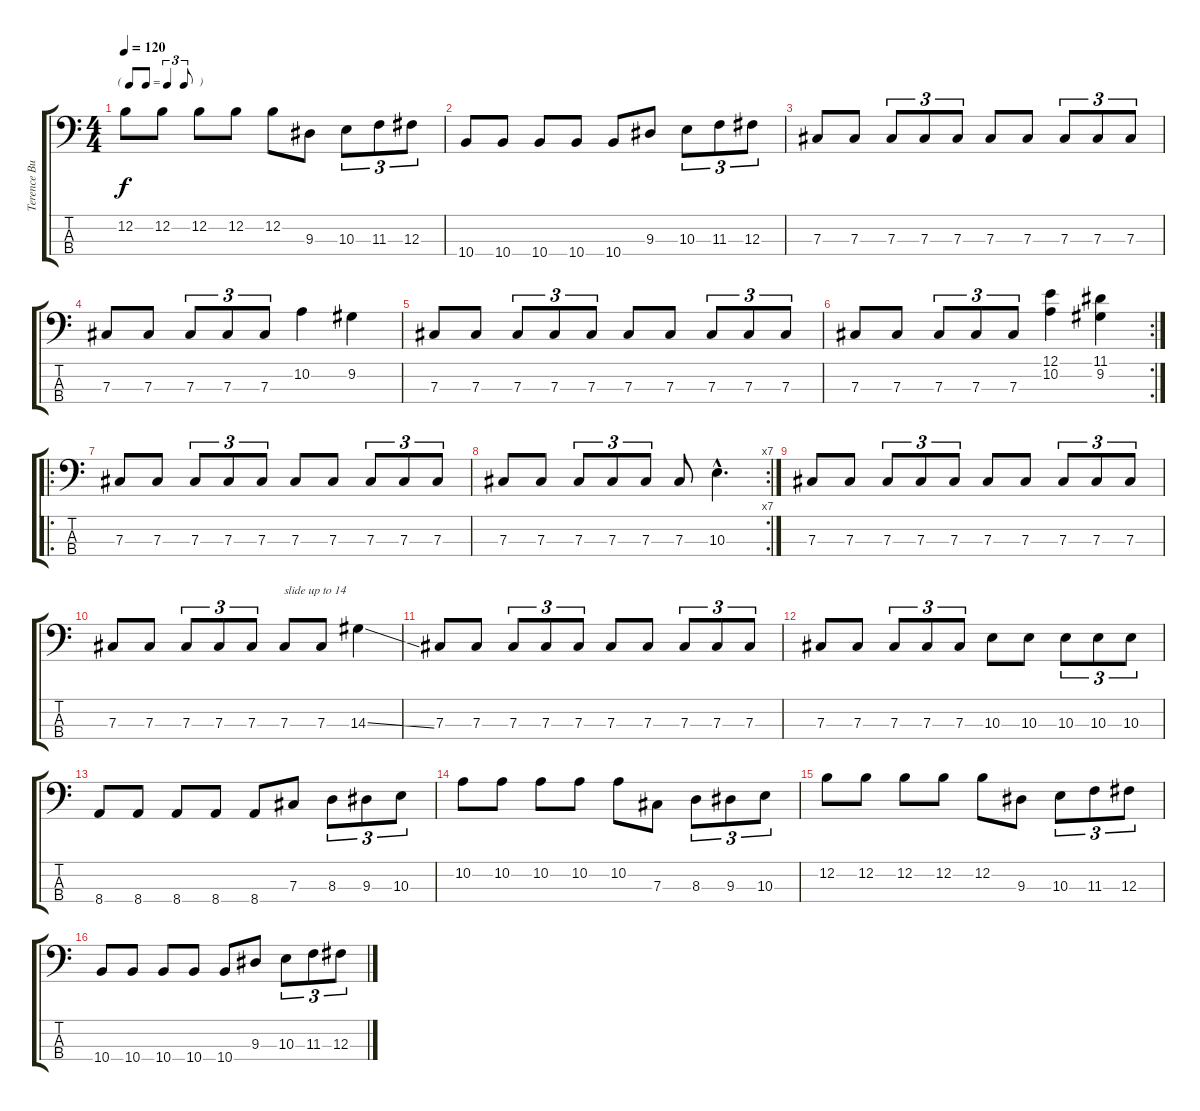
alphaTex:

\track ("Terence Butler" "Terence Bu") {instrument electricbassfinger}
\staff {score tabs}
\tuning (E2 B1 Gb1 Db1) {hide}
\ts (4 4)
\tf triplet8th
\tempo 120
\clef f4
\ks c
12.2.8{dy f} 12.2.8 12.2.8 12.2.8 12.2.8 9.3.8 10.3.8{tu (3 2)} 11.3.8{tu (3 2)} 12.3.8{tu (3 2)} |
10.4.8 10.4.8 10.4.8 10.4.8 10.4.8 9.3.8 10.3.8{tu (3 2)} 11.3.8{tu (3 2)} 12.3.8{tu (3 2)} |
7.3.8 7.3.8 7.3.8{tu (3 2)} 7.3.8{tu (3 2)} 7.3.8{tu (3 2)} 7.3.8 7.3.8 7.3.8{tu (3 2)} 7.3.8{tu (3 2)} 7.3.8{tu (3 2)} |
7.3.8 7.3.8 7.3.8{tu (3 2)} 7.3.8{tu (3 2)} 7.3.8{tu (3 2)} 10.2.4 9.2.4 |
7.3.8 7.3.8 7.3.8{tu (3 2)} 7.3.8{tu (3 2)} 7.3.8{tu (3 2)} 7.3.8 7.3.8 7.3.8{tu (3 2)} 7.3.8{tu (3 2)} 7.3.8{tu (3 2)} |
\rc 2
7.3.8 7.3.8 7.3.8{tu (3 2)} 7.3.8{tu (3 2)} 7.3.8{tu (3 2)} (12.1 10.2).4 (11.1 9.2).4 |
\ro
7.3.8 7.3.8 7.3.8{tu (3 2)} 7.3.8{tu (3 2)} 7.3.8{tu (3 2)} 7.3.8 7.3.8 7.3.8{tu (3 2)} 7.3.8{tu (3 2)} 7.3.8{tu (3 2)} |
\rc 7
7.3.8 7.3.8 7.3.8{tu (3 2)} 7.3.8{tu (3 2)} 7.3.8{tu (3 2)} 7.3.8 10.3{hac}.4{d} |
7.3.8 7.3.8 7.3.8{tu (3 2)} 7.3.8{tu (3 2)} 7.3.8{tu (3 2)} 7.3.8 7.3.8 7.3.8{tu (3 2)} 7.3.8{tu (3 2)} 7.3.8{tu (3 2)} |
7.3.8 7.3.8 7.3.8{tu (3 2)} 7.3.8{tu (3 2)} 7.3.8{tu (3 2)} 7.3.8{txt "slide up to 14"} 7.3.8 14.3{ss}.4 |
7.3.8 7.3.8 7.3.8{tu (3 2)} 7.3.8{tu (3 2)} 7.3.8{tu (3 2)} 7.3.8 7.3.8 7.3.8{tu (3 2)} 7.3.8{tu (3 2)} 7.3.8{tu (3 2)} |
7.3.8 7.3.8 7.3.8{tu (3 2)} 7.3.8{tu (3 2)} 7.3.8{tu (3 2)} 10.3.8 10.3.8 10.3.8{tu (3 2)} 10.3.8{tu (3 2)} 10.3.8{tu (3 2)} |
8.4.8 8.4.8 8.4.8 8.4.8 8.4.8 7.3.8 8.3.8{tu (3 2)} 9.3.8{tu (3 2)} 10.3.8{tu (3 2)} |
10.2.8 10.2.8 10.2.8 10.2.8 10.2.8 7.3.8 8.3.8{tu (3 2)} 9.3.8{tu (3 2)} 10.3.8{tu (3 2)} |
12.2.8 12.2.8 12.2.8 12.2.8 12.2.8 9.3.8 10.3.8{tu (3 2)} 11.3.8{tu (3 2)} 12.3.8{tu (3 2)} |
10.4.8 10.4.8 10.4.8 10.4.8 10.4.8 9.3.8 10.3.8{tu (3 2)} 11.3.8{tu (3 2)} 12.3.8{tu (3 2)}
